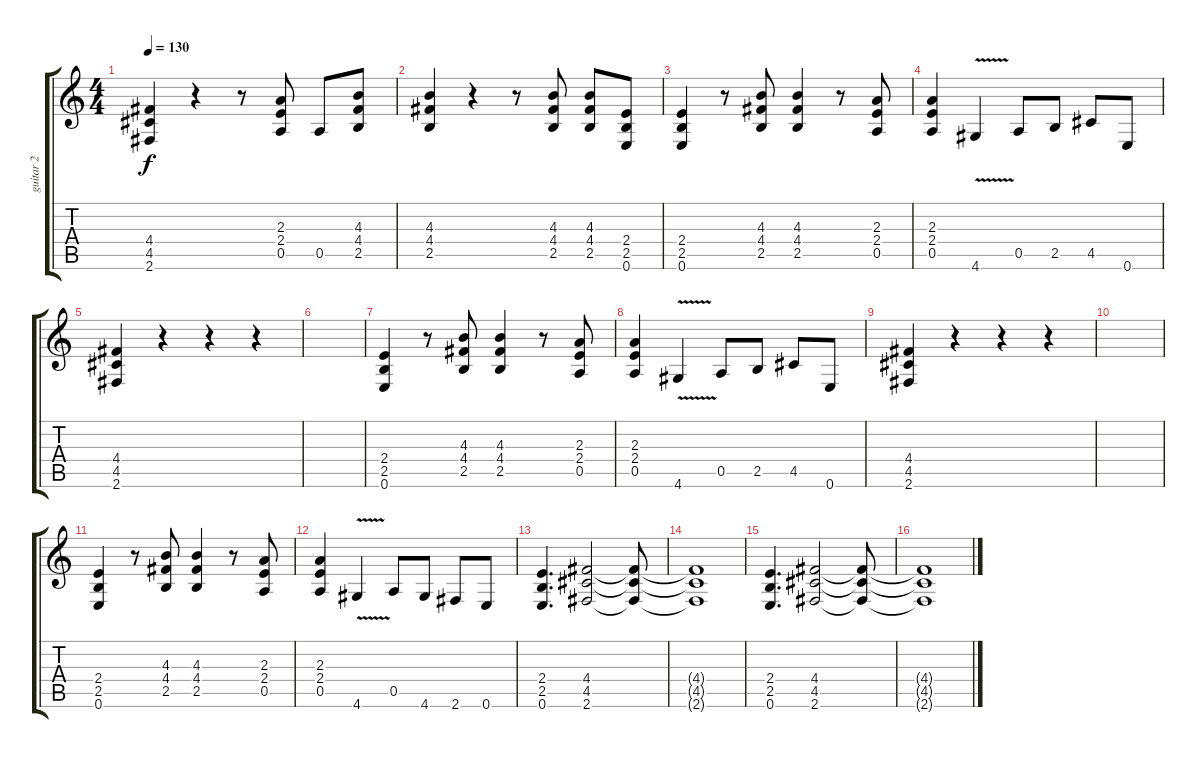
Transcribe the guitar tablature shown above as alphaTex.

\track ("guitar 2" "guitar 2") {instrument distortionguitar}
\staff {score tabs}
\tuning (E4 B3 G3 D3 A2 E2) {hide}
\ts (4 4)
\tempo 130
\clef g2
\ks c
(4.4 4.5 2.6).4{dy f} r.4 r.8 (2.3 2.4 0.5).8 0.5.8 (4.3 4.4 2.5).8 |
(4.3 4.4 2.5).4 r.4 r.8 (4.3 4.4 2.5).8 (4.3 4.4 2.5).8 (2.4 2.5 0.6).8 |
(2.4 2.5 0.6).4 r.8 (4.3 4.4 2.5).8 (4.3 4.4 2.5).4 r.8 (2.3 2.4 0.5).8 |
(2.3 2.4 0.5).4 4.6{be (hold 0 0 60 0) v}.4 0.5.8 2.5.8 4.5.8 0.6.8 |
(4.4 4.5 2.6).4 r.4 r.4 r.4 |
|
(2.4 2.5 0.6).4 r.8 (4.3 4.4 2.5).8 (4.3 4.4 2.5).4 r.8 (2.3 2.4 0.5).8 |
(2.3 2.4 0.5).4 4.6{be (hold 0 0 60 0) v}.4 0.5.8 2.5.8 4.5.8 0.6.8 |
(4.4 4.5 2.6).4 r.4 r.4 r.4 |
|
(2.4 2.5 0.6).4 r.8 (4.3 4.4 2.5).8 (4.3 4.4 2.5).4 r.8 (2.3 2.4 0.5).8 |
(2.3 2.4 0.5).4 4.6{be (hold 0 0 60 0) v}.4 0.5.8 4.6.8 2.6.8 0.6.8 |
(2.4 2.5 0.6).4{d} (4.4 4.5 2.6).2 (4.4{t} 4.5{t} 2.6{t}).8 |
(4.4{t} 4.5{t} 2.6{t}).1 |
(2.4 2.5 0.6).4{d} (4.4 4.5 2.6).2 (4.4{t} 4.5{t} 2.6{t}).8 |
(4.4{t} 4.5{t} 2.6{t}).1
